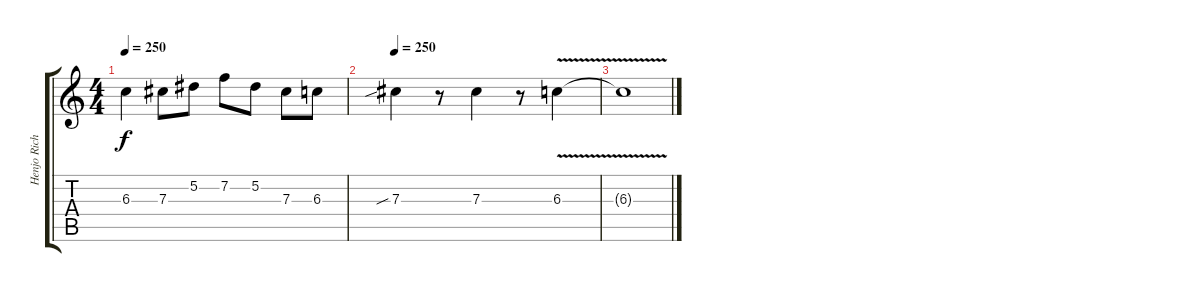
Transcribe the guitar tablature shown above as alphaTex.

\track ("Henjo Richter" "Henjo Rich") {instrument electricguitarjazz}
\staff {score tabs}
\tuning (Eb4 Bb3 Gb3 Db3 Ab2 Eb2) {hide}
\ts (4 4)
\tempo 250
\clef g2
\ks c
6.3{t}.4{dy f} 7.3.8 5.2.8 7.2.8 5.2.8 7.3.8 6.3.8 |
\tempo 250
7.3{sib}.4 r.8 7.3.4 r.8 6.3{v}.4 |
6.3{t}.1
